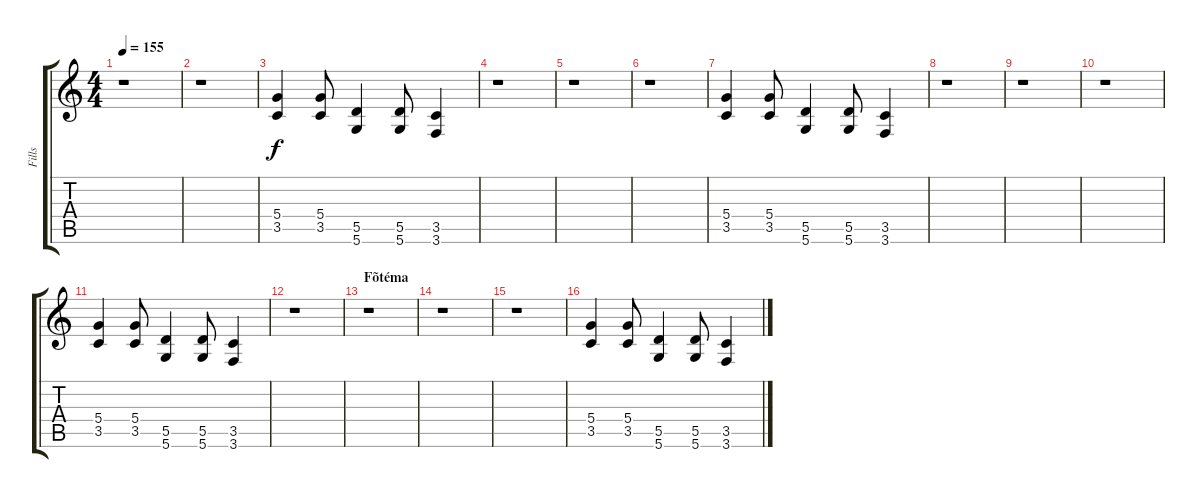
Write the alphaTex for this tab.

\track ("Fills" "Fills") {instrument distortionguitar}
\staff {score tabs}
\tuning (E4 B3 G3 D3 A2 D2) {hide}
\ts (4 4)
\tempo 155
\clef g2
\ks c
r.1{dy f} |
r.1 |
(5.4 3.5).4 (5.4 3.5).8 (5.5 5.6).4 (5.5 5.6).8 (3.5 3.6).4 |
r.1 |
r.1 |
r.1 |
(5.4 3.5).4 (5.4 3.5).8 (5.5 5.6).4 (5.5 5.6).8 (3.5 3.6).4 |
r.1 |
r.1 |
r.1 |
(5.4 3.5).4 (5.4 3.5).8 (5.5 5.6).4 (5.5 5.6).8 (3.5 3.6).4 |
r.1 |
\section ("" "Fõtéma")
r.1 |
r.1 |
r.1 |
(5.4 3.5).4 (5.4 3.5).8 (5.5 5.6).4 (5.5 5.6).8 (3.5 3.6).4
